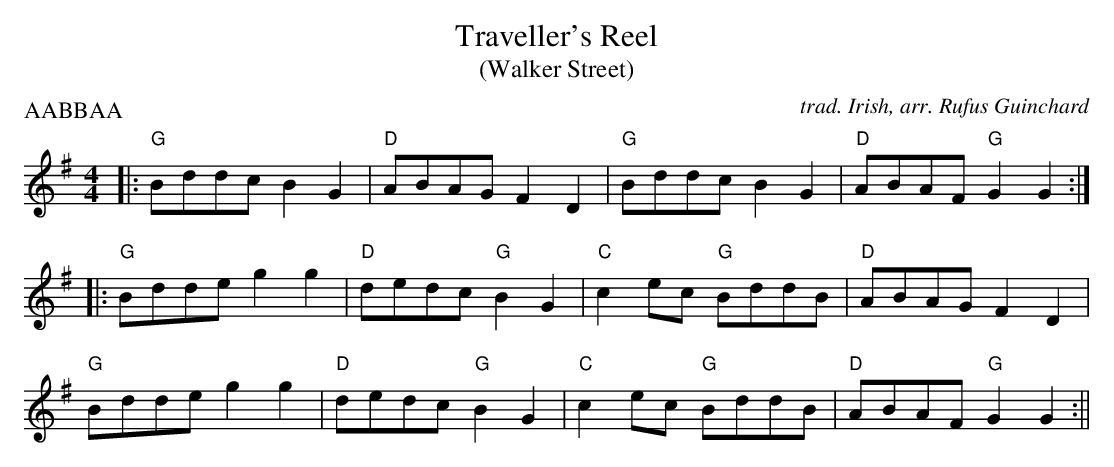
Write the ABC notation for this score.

X:1
T:Traveller's Reel
T:(Walker Street)
O: trad. Irish, arr. Rufus Guinchard
M:4/4
L:1/8
P: AABBAA
K:G
|:"G"Bddc B2G2|"D"ABAG F2D2   |"G"Bddc B2G2    |"D"ABAF "G"G2G2 :|
|:"G"Bdde g2g2|"D"dedc "G"B2G2|"C"c2 ec "G"BddB|"D"ABAG F2D2|
  "G"Bdde g2g2|"D"dedc "G"B2G2|"C"c2 ec "G"BddB|"D"ABAF "G"G2G2:||
